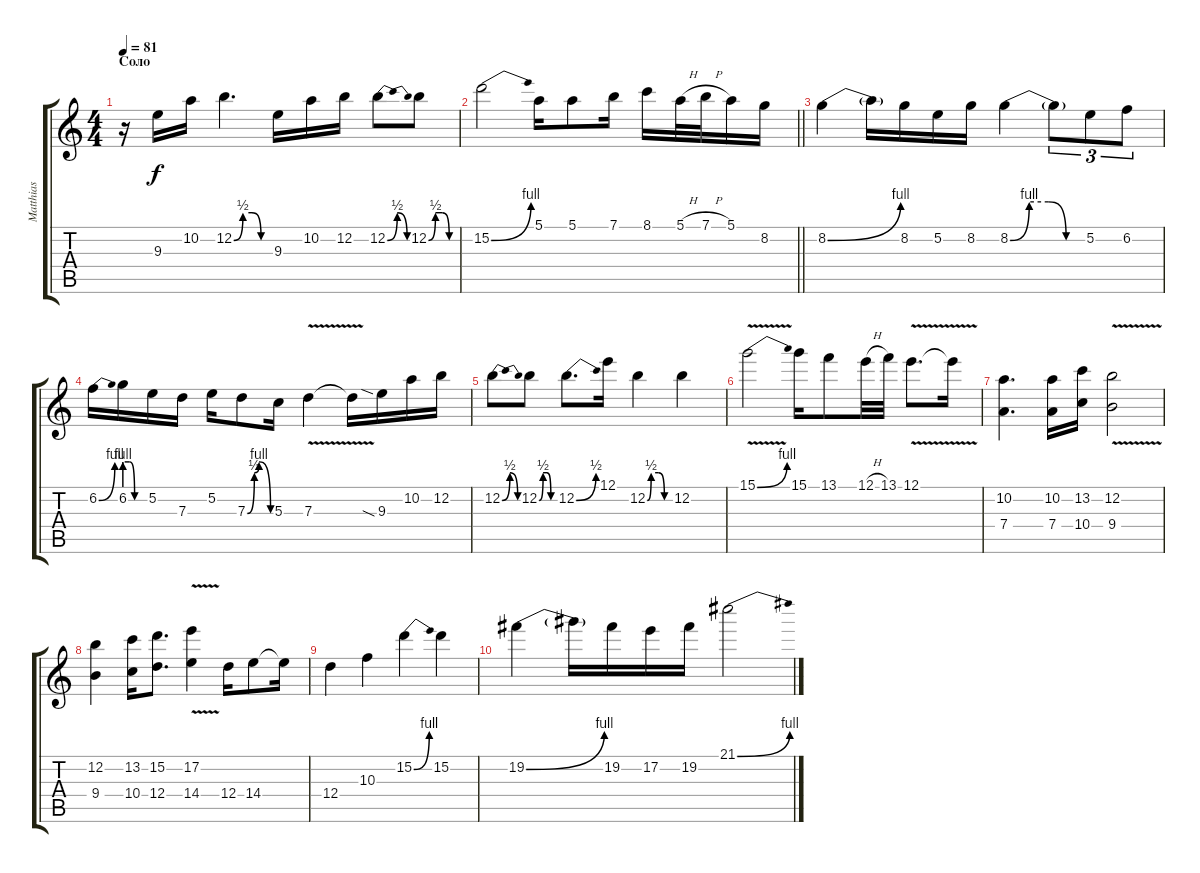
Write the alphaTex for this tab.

\track ("Matthias" "Matthias") {instrument overdrivenguitar}
\staff {score tabs}
\tuning (E4 B3 G3 D3 A2 E2) {hide}
\ts (4 4)
\section ("" "Соло")
\tempo 81
\clef g2
\ks c
r.16{dy f volume 8 instrument distortionguitar} 9.3.16 10.2.16 12.2{be (custom 0 0 15 2 30 2 45 0 60 0)}.4{d} 9.3.16 10.2.16 12.2.16 12.2{be (bendrelease 0 0 15 2 15 2 60 0)}.8 12.2{be (custom 0 0 15 2 30 2 45 0 60 0)}.8 |
\barLineRight lightlight
15.2{be (bend 0 0 60 4)}.2 5.1.16 5.1.8 7.1.16 8.1.16 5.1{h}.32 7.1{h}.32 5.1.16 8.2.16 |
8.2{be (bend 0 0 60 4)}.4 8.2{t}.16 8.2.16 5.2.16 8.2.16 8.2{be (custom 0 0 15 4 30 4 44 0 60 0)}.4 8.2{t}.8{tu (3 2)} 5.2.8{tu (3 2)} 6.2.8{tu (3 2)} |
6.2{be (bend 0 0 60 4)}.16 6.2{be (custom 0 4 15 4 30 0 60 0)}.16 5.2.16 7.3.16 5.2.16 7.3{be (custom 0 0 18 2 30 4 60 0)}.8 5.3.16 7.3{v}.4 7.3{t}.16 9.3{sia}.16 10.2.16 12.2.16 |
12.2{be (bendrelease 0 0 30 2 30 2 60 0)}.8 12.2{be (custom 0 0 15 2 30 2 45 0 60 0)}.8 12.2{be (bend 0 0 60 2)}.8{d} 12.1.16 12.2{be (custom 0 0 10 2 30 2 45 0 60 0)}.4 12.2.4 |
15.1{be (bend 0 0 60 4) v}.2 15.1.16 13.1.8 12.1{h}.32 13.1.32 12.1{v}.8{d} 12.1{t}.16 |
(10.2 7.4).4{d} (10.2 7.4).16 (13.2 10.4).16 (12.2{v} 9.4).2 |
(12.2 9.4).4 (13.2 10.4).16 (15.2 12.4).8{d} (17.2{v} 14.4).4 12.4.16 14.4.8 14.4{t}.16 |
12.4.4 10.3.4 15.2{be (bend 0 0 60 4)}.4 15.2.4 |
19.2{be (bend 0 0 60 4)}.4 19.2{t}.16 19.2.16 17.2.16 19.2.16 21.1{be (bend 0 0 60 4)}.2
